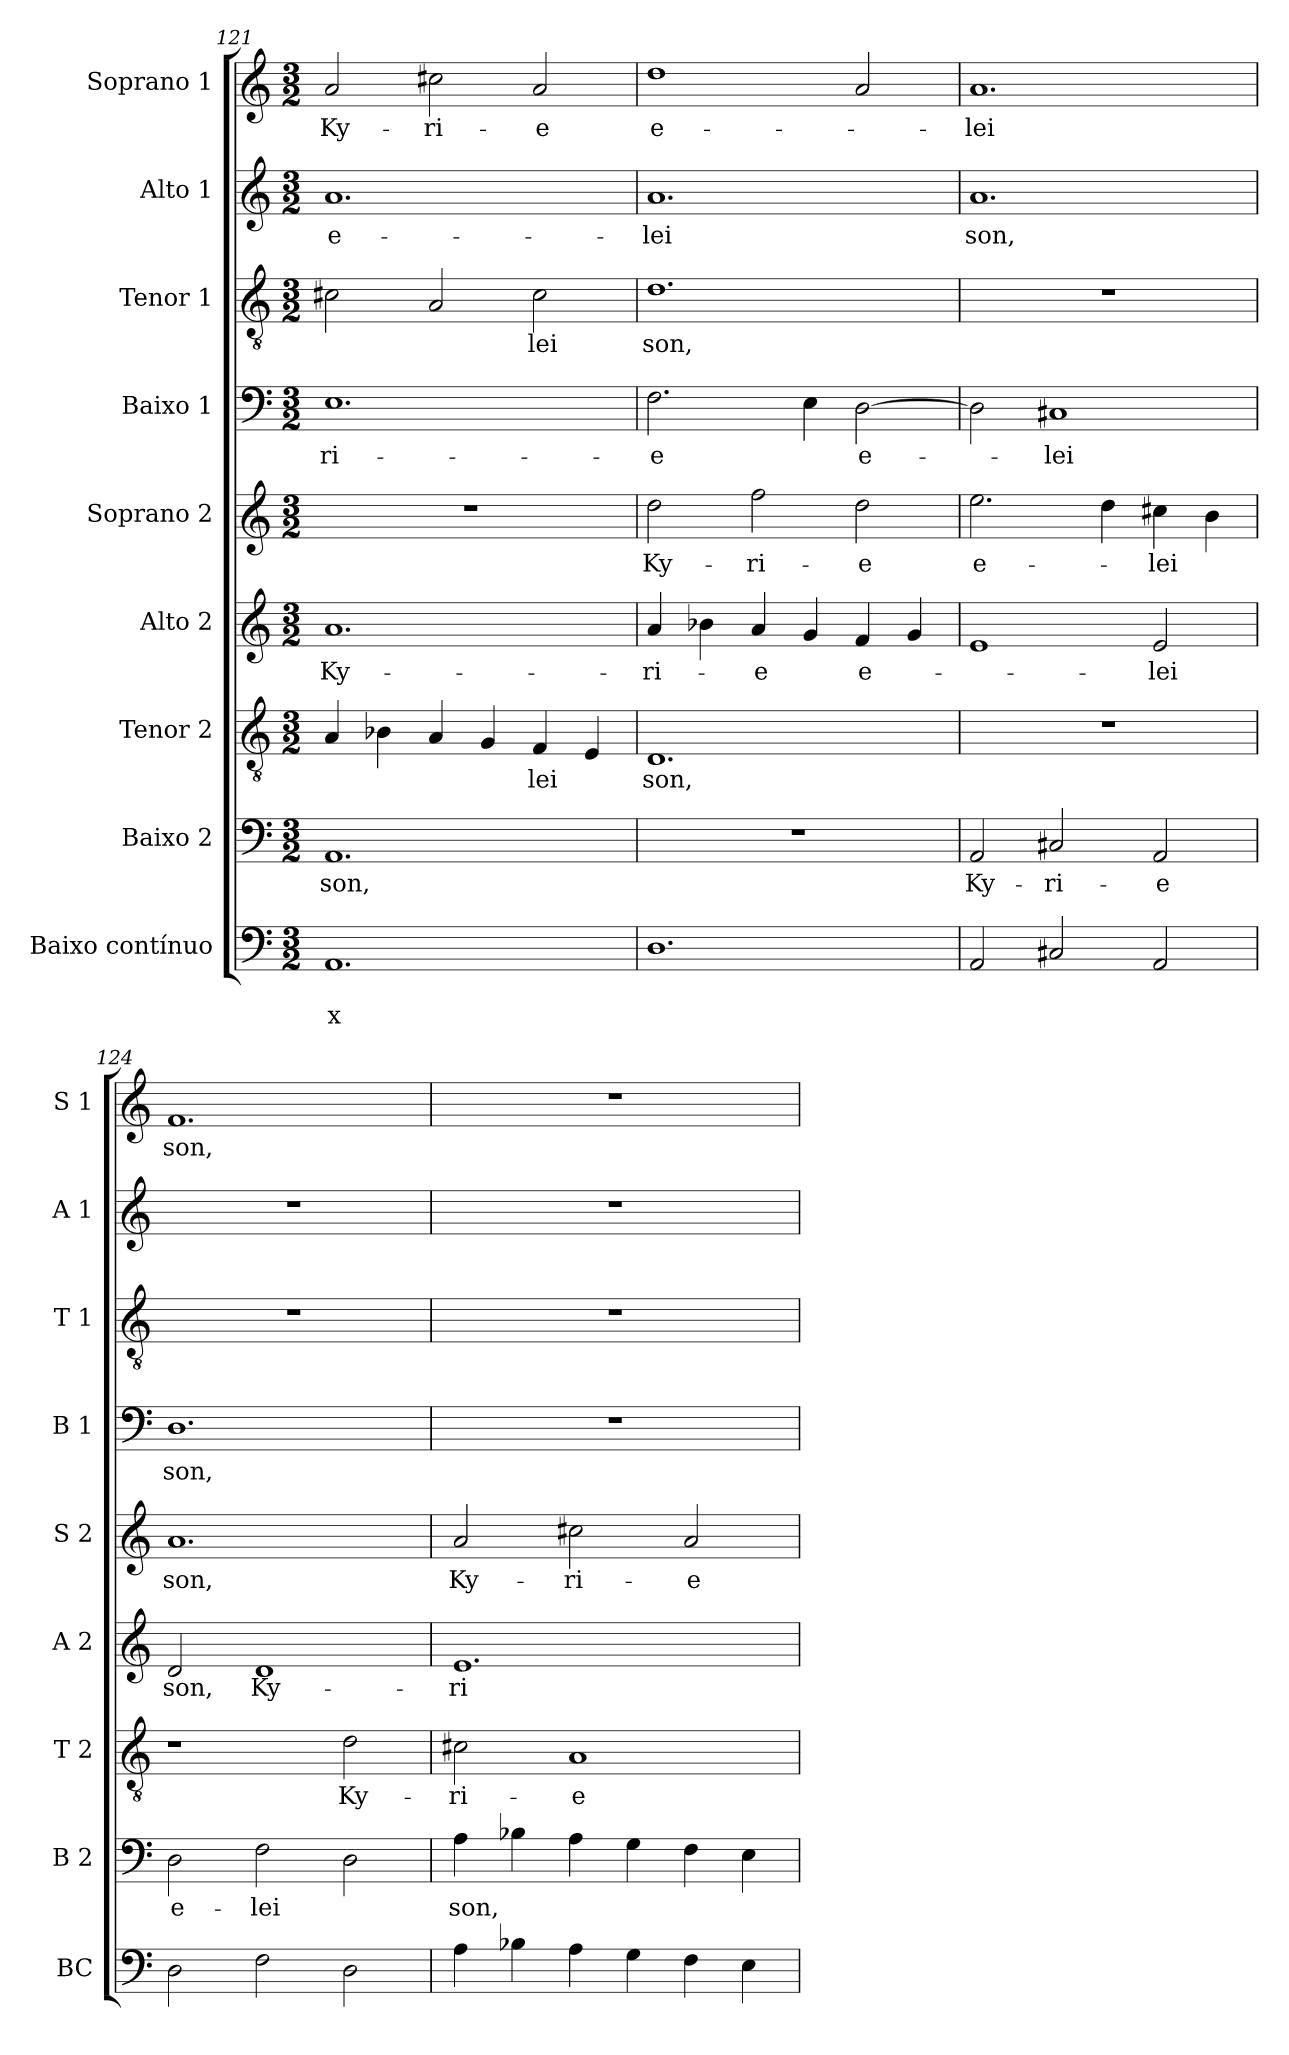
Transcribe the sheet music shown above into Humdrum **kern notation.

**kern	**text	**text	**kern	**text	**kern	**text	**kern	**text	**kern	**text	**kern	**text	**kern	**text	**kern	**text	**kern	**text
*part9	*part9	*part9	*part8	*part8	*part7	*part7	*part6	*part6	*part5	*part5	*part4	*part4	*part3	*part3	*part2	*part2	*part1	*part1
*staff9	*staff9	*staff9	*staff8	*staff8	*staff7	*staff7	*staff6	*staff6	*staff5	*staff5	*staff4	*staff4	*staff3	*staff3	*staff2	*staff2	*staff1	*staff1
*I"Baixo contínuo	*	*	*I"Baixo 2	*	*I"Tenor 2	*	*I"Alto 2	*	*I"Soprano 2	*	*I"Baixo 1	*	*I"Tenor 1	*	*I"Alto 1	*	*I"Soprano 1	*
*I'BC	*	*	*I'B 2	*	*I'T 2	*	*I'A 2	*	*I'S 2	*	*I'B 1	*	*I'T 1	*	*I'A 1	*	*I'S 1	*
*clefF4	*	*	*clefF4	*	*clefGv2	*	*clefG2	*	*clefG2	*	*clefF4	*	*clefGv2	*	*clefG2	*	*clefG2	*
*k[]	*	*	*k[]	*	*k[]	*	*k[]	*	*k[]	*	*k[]	*	*k[]	*	*k[]	*	*k[]	*
*C:	*	*	*C:	*	*C:	*	*C:	*	*C:	*	*C:	*	*C:	*	*C:	*	*C:	*
*M3/2	*	*	*M3/2	*	*M3/2	*	*M3/2	*	*M3/2	*	*M3/2	*	*M3/2	*	*M3/2	*	*M3/2	*
=121	=121	=121	=121	=121	=121	=121	=121	=121	=121	=121	=121	=121	=121	=121	=121	=121	=121	=121
!	!	!LO:LY:b	!	!LO:LY:b	!	!	!	!LO:LY:b	!	!	!	!LO:LY:b	!	!	!	!LO:LY:b	!	!LO:LY:b
1.AA	.	x	1.AA	son,	4A/	.	1.a	Ky-	1.r	.	1.E	-ri-	2c#X\	.	1.a	e-	2a/	Ky-
.	.	.	.	.	4B-X\	.	.	.	.	.	.	.	.	.	.	.	.	.
!	!	!	!	!	!	!	!	!	!	!	!	!	!	!	!	!	!	!LO:LY:b
.	.	.	.	.	4A/	.	.	.	.	.	.	.	2A/	.	.	.	2cc#X\	-ri-
.	.	.	.	.	4G/	.	.	.	.	.	.	.	.	.	.	.	.	.
!	!	!	!	!	!	!LO:LY:b	!	!	!	!	!	!	!	!LO:LY:b	!	!	!	!LO:LY:b
.	.	.	.	.	4F/	-lei	.	.	.	.	.	.	2c#\	-lei	.	.	2a/	-e
.	.	.	.	.	4E/	.	.	.	.	.	.	.	.	.	.	.	.	.
=122	=122	=122	=122	=122	=122	=122	=122	=122	=122	=122	=122	=122	=122	=122	=122	=122	=122	=122
!	!	!	!	!	!	!LO:LY:b	!	!LO:LY:b	!	!LO:LY:b	!	!LO:LY:b	!	!LO:LY:b	!	!LO:LY:b	!	!LO:LY:b
1.D	.	.	1.r	.	1.D	son,	4a/	-ri-	2dd\	Ky-	2.F\	-e	1.d	son,	1.a	-lei	1dd	e-
.	.	.	.	.	.	.	4b-X\	.	.	.	.	.	.	.	.	.	.	.
!	!	!	!	!	!	!	!	!LO:LY:b	!	!LO:LY:b	!	!	!	!	!	!	!	!
.	.	.	.	.	.	.	4a/	-e	2ff\	-ri-	.	.	.	.	.	.	.	.
.	.	.	.	.	.	.	4g/	.	.	.	4E\	.	.	.	.	.	.	.
!	!	!	!	!	!	!	!	!LO:LY:b	!	!LO:LY:b	!	!LO:LY:b	!	!	!	!	!	!
.	.	.	.	.	.	.	4f/	e-	2dd\	-e	[2D\	e-	.	.	.	.	2a/	.
.	.	.	.	.	.	.	4g/	.	.	.	.	.	.	.	.	.	.	.
!!LO:PB:g=z
=123	=123	=123	=123	=123	=123	=123	=123	=123	=123	=123	=123	=123	=123	=123	=123	=123	=123	=123
!	!	!	!	!LO:LY:b	!	!	!	!	!	!LO:LY:b	!	!	!	!	!	!LO:LY:b	!	!LO:LY:b
2AA/	.	.	2AA/	Ky-	1.r	.	1e	.	2.ee\	e-	2D\]	.	1.r	.	1.a	son,	1.a	-lei
!	!	!	!	!LO:LY:b	!	!	!	!	!	!	!	!LO:LY:b	!	!	!	!	!	!
2C#X/	.	.	2C#X/	-ri-	.	.	.	.	.	.	1C#X	-lei	.	.	.	.	.	.
.	.	.	.	.	.	.	.	.	4dd\	.	.	.	.	.	.	.	.	.
!	!	!	!	!LO:LY:b	!	!	!	!LO:LY:b	!	!LO:LY:b	!	!	!	!	!	!	!	!
2AA/	.	.	2AA/	-e	.	.	2e/	-lei	4cc#X\	-lei	.	.	.	.	.	.	.	.
.	.	.	.	.	.	.	.	.	4b\	.	.	.	.	.	.	.	.	.
=124	=124	=124	=124	=124	=124	=124	=124	=124	=124	=124	=124	=124	=124	=124	=124	=124	=124	=124
!	!	!	!	!LO:LY:b	!	!	!	!LO:LY:b	!	!LO:LY:b	!	!LO:LY:b	!	!	!	!	!	!LO:LY:b
2D\	.	.	2D\	e-	1r	.	2d/	son,	1.a	son,	1.D	son,	1.r	.	1.r	.	1.f	son,
!	!	!	!	!LO:LY:b	!	!	!	!LO:LY:b	!	!	!	!	!	!	!	!	!	!
2F\	.	.	2F\	-lei	.	.	1d	Ky-	.	.	.	.	.	.	.	.	.	.
!	!	!	!	!	!	!LO:LY:b	!	!	!	!	!	!	!	!	!	!	!	!
2D\	.	.	2D\	.	2d\	Ky-	.	.	.	.	.	.	.	.	.	.	.	.
=125	=125	=125	=125	=125	=125	=125	=125	=125	=125	=125	=125	=125	=125	=125	=125	=125	=125	=125
!	!	!	!	!LO:LY:b	!	!LO:LY:b	!	!LO:LY:b	!	!LO:LY:b	!	!	!	!	!	!	!	!
4A\	.	.	4A\	son,	2c#X\	-ri-	1.e	-ri-	2a/	Ky-	1.r	.	1.r	.	1.r	.	1.r	.
4B-X\	.	.	4B-X\	.	.	.	.	.	.	.	.	.	.	.	.	.	.	.
!	!	!	!	!	!	!LO:LY:b	!	!	!	!LO:LY:b	!	!	!	!	!	!	!	!
4A\	.	.	4A\	.	1A	-e	.	.	2cc#X\	-ri-	.	.	.	.	.	.	.	.
4G\	.	.	4G\	.	.	.	.	.	.	.	.	.	.	.	.	.	.	.
!	!	!	!	!	!	!	!	!	!	!LO:LY:b	!	!	!	!	!	!	!	!
4F\	.	.	4F\	.	.	.	.	.	2a/	-e	.	.	.	.	.	.	.	.
4E\	.	.	4E\	.	.	.	.	.	.	.	.	.	.	.	.	.	.	.
=	=	=	=	=	=	=	=	=	=	=	=	=	=	=	=	=	=	=
*-	*-	*-	*-	*-	*-	*-	*-	*-	*-	*-	*-	*-	*-	*-	*-	*-	*-	*-
